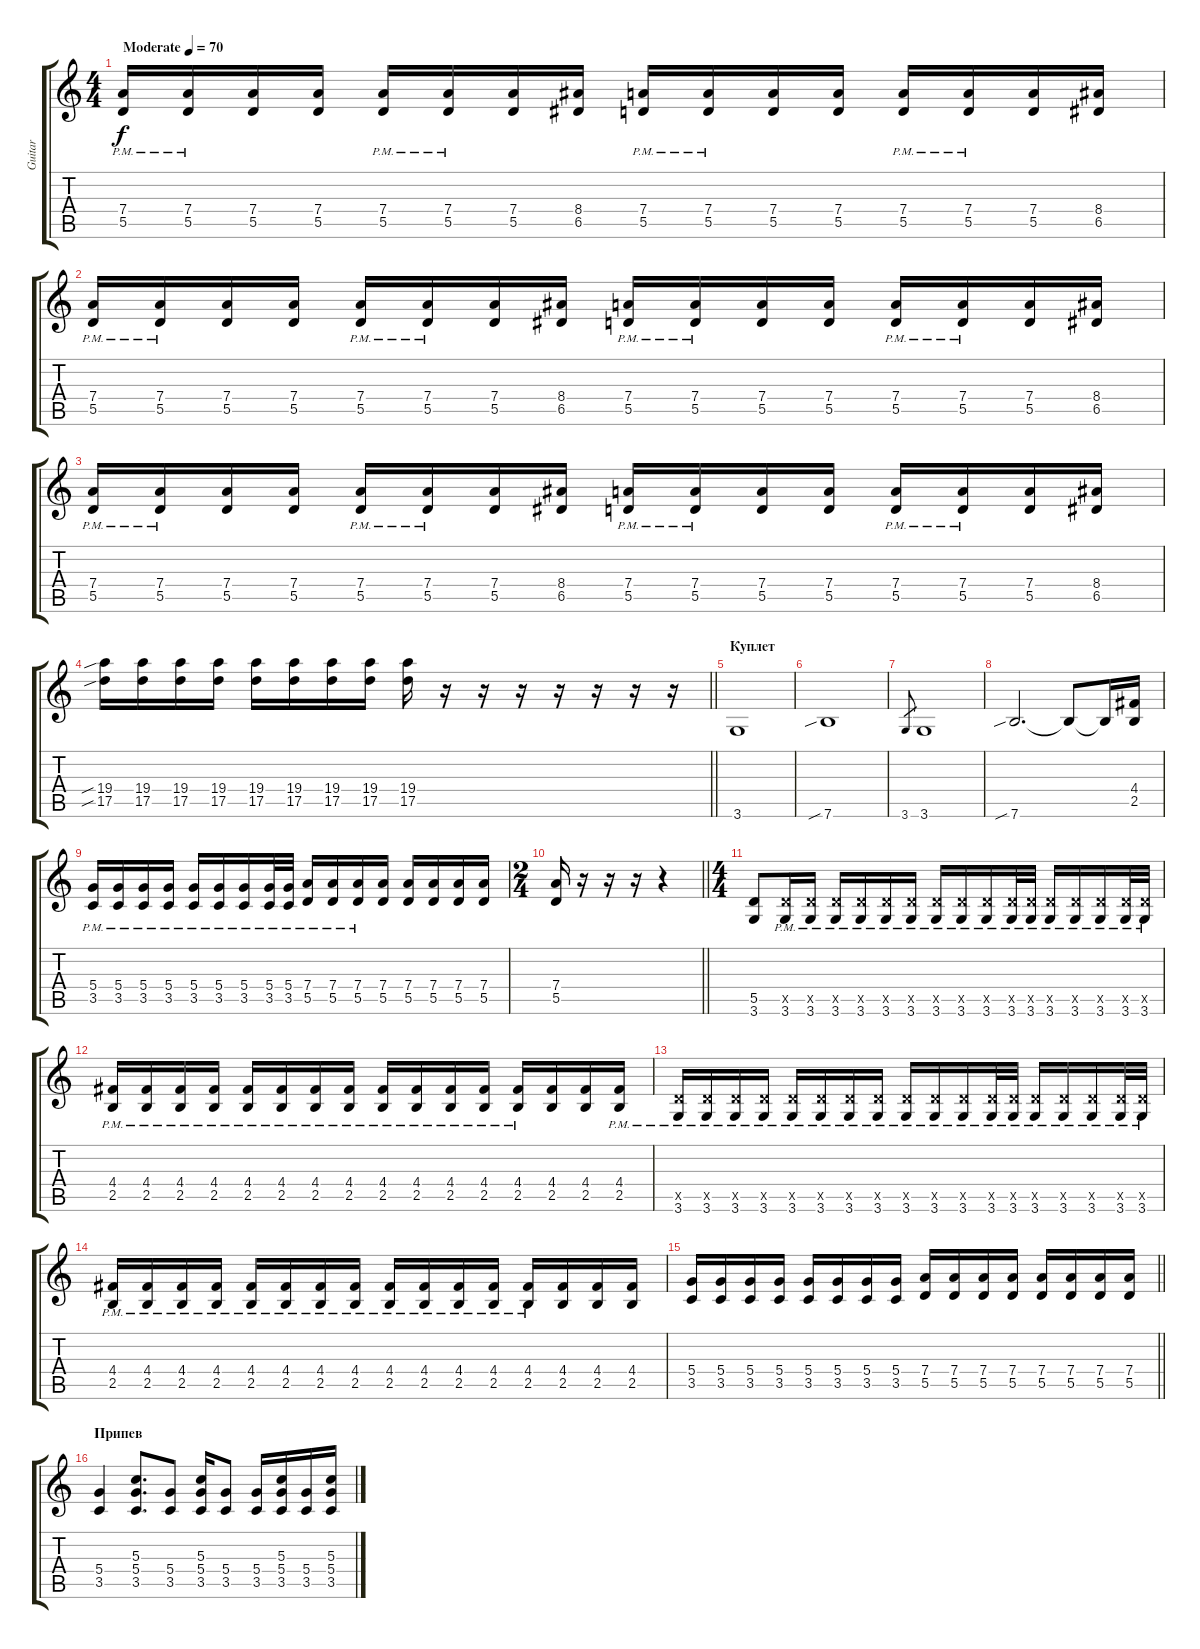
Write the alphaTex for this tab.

\track ("Guitar" "Guitar") {instrument overdrivenguitar}
\staff {score tabs}
\tuning (E4 B3 G3 D3 A2 E2) {hide}
\ts (4 4)
\tempo (70 "Moderate")
\clef g2
\ks c
(7.4{pm} 5.5{pm}).16{dy f instrument overdrivenguitar} (7.4{pm} 5.5{pm}).16 (7.4 5.5).16 (7.4 5.5).16 (7.4{pm} 5.5{pm}).16 (7.4{pm} 5.5{pm}).16 (7.4 5.5).16 (8.4 6.5).16 (7.4{pm} 5.5{pm}).16 (7.4{pm} 5.5{pm}).16 (7.4 5.5).16 (7.4 5.5).16 (7.4{pm} 5.5{pm}).16 (7.4{pm} 5.5{pm}).16 (7.4 5.5).16 (8.4 6.5).16 |
(7.4{pm} 5.5{pm}).16 (7.4{pm} 5.5{pm}).16 (7.4 5.5).16 (7.4 5.5).16 (7.4{pm} 5.5{pm}).16 (7.4{pm} 5.5{pm}).16 (7.4 5.5).16 (8.4 6.5).16 (7.4{pm} 5.5{pm}).16 (7.4{pm} 5.5{pm}).16 (7.4 5.5).16 (7.4 5.5).16 (7.4{pm} 5.5{pm}).16 (7.4{pm} 5.5{pm}).16 (7.4 5.5).16 (8.4 6.5).16 |
(7.4{pm} 5.5{pm}).16 (7.4{pm} 5.5{pm}).16 (7.4 5.5).16 (7.4 5.5).16 (7.4{pm} 5.5{pm}).16 (7.4{pm} 5.5{pm}).16 (7.4 5.5).16 (8.4 6.5).16 (7.4{pm} 5.5{pm}).16 (7.4{pm} 5.5{pm}).16 (7.4 5.5).16 (7.4 5.5).16 (7.4{pm} 5.5{pm}).16 (7.4{pm} 5.5{pm}).16 (7.4 5.5).16 (8.4 6.5).16 |
\barLineRight lightlight
(19.4{sib} 17.5{sib}).16 (19.4 17.5).16 (19.4 17.5).16 (19.4 17.5).16 (19.4 17.5).16 (19.4 17.5).16 (19.4 17.5).16 (19.4 17.5).16 (19.4 17.5).16 r.16 r.16 r.16 r.16 r.16 r.16 r.16 |
\section ("" "Куплет")
3.6.1 |
7.6{sib}.1 |
3.6.8{gr} 3.6.1 |
7.6{sib}.2{d} 7.6{t}.8 7.6{t}.16 (4.4 2.5).16 |
(5.4{pm} 3.5{pm}).16 (5.4{pm} 3.5{pm}).16 (5.4{pm} 3.5{pm}).16 (5.4{pm} 3.5{pm}).16 (5.4{pm} 3.5{pm}).16 (5.4{pm} 3.5{pm}).16 (5.4{pm} 3.5{pm}).16 (5.4{pm} 3.5{pm}).32 (5.4{pm} 3.5{pm}).32 (7.4{pm} 5.5{pm}).16 (7.4{pm} 5.5{pm}).16 (7.4{pm} 5.5{pm}).16 (7.4 5.5).16 (7.4 5.5).16 (7.4 5.5).16 (7.4 5.5).16 (7.4 5.5).16 |
\ts (2 4)
\barLineRight lightlight
(7.4 5.5).16 r.16 r.16 r.16 r.4 |
\ts (4 4)
(5.5 3.6).8 (5.5{pm x} 3.6{pm}).16 (5.5{pm x} 3.6{pm}).16 (5.5{pm x} 3.6{pm}).16 (5.5{pm x} 3.6{pm}).16 (5.5{pm x} 3.6{pm}).16 (5.5{pm x} 3.6{pm}).16 (5.5{pm x} 3.6{pm}).16 (5.5{pm x} 3.6{pm}).16 (5.5{pm x} 3.6{pm}).16 (5.5{pm x} 3.6{pm}).32 (5.5{pm x} 3.6{pm}).32 (5.5{pm x} 3.6{pm}).16 (5.5{pm x} 3.6{pm}).16 (5.5{pm x} 3.6{pm}).16 (5.5{pm x} 3.6{pm}).32 (5.5{pm x} 3.6{pm}).32 |
(4.4{pm} 2.5{pm}).16 (4.4{pm} 2.5{pm}).16 (4.4{pm} 2.5{pm}).16 (4.4{pm} 2.5{pm}).16 (4.4{pm} 2.5{pm}).16 (4.4{pm} 2.5{pm}).16 (4.4{pm} 2.5{pm}).16 (4.4{pm} 2.5{pm}).16 (4.4{pm} 2.5{pm}).16 (4.4{pm} 2.5{pm}).16 (4.4{pm} 2.5{pm}).16 (4.4{pm} 2.5{pm}).16 (4.4{pm} 2.5{pm}).16 (4.4 2.5).16 (4.4 2.5).16 (4.4{pm} 2.5{pm}).16 |
(5.5{pm x} 3.6{pm}).16 (5.5{pm x} 3.6{pm}).16 (5.5{pm x} 3.6{pm}).16 (5.5{pm x} 3.6{pm}).16 (5.5{pm x} 3.6{pm}).16 (5.5{pm x} 3.6{pm}).16 (5.5{pm x} 3.6{pm}).16 (5.5{pm x} 3.6{pm}).16 (5.5{pm x} 3.6{pm}).16 (5.5{pm x} 3.6{pm}).16 (5.5{pm x} 3.6{pm}).16 (5.5{pm x} 3.6{pm}).32 (5.5{pm x} 3.6{pm}).32 (5.5{pm x} 3.6{pm}).16 (5.5{pm x} 3.6{pm}).16 (5.5{pm x} 3.6{pm}).16 (5.5{pm x} 3.6{pm}).32 (5.5{pm x} 3.6{pm}).32 |
(4.4{pm} 2.5{pm}).16 (4.4{pm} 2.5{pm}).16 (4.4{pm} 2.5{pm}).16 (4.4{pm} 2.5{pm}).16 (4.4{pm} 2.5{pm}).16 (4.4{pm} 2.5{pm}).16 (4.4{pm} 2.5{pm}).16 (4.4{pm} 2.5{pm}).16 (4.4{pm} 2.5{pm}).16 (4.4{pm} 2.5{pm}).16 (4.4{pm} 2.5{pm}).16 (4.4{pm} 2.5{pm}).16 (4.4{pm} 2.5{pm}).16 (4.4 2.5).16 (4.4 2.5).16 (4.4 2.5).16 |
\barLineRight lightlight
(5.4 3.5).16 (5.4 3.5).16 (5.4 3.5).16 (5.4 3.5).16 (5.4 3.5).16 (5.4 3.5).16 (5.4 3.5).16 (5.4 3.5).16 (7.4 5.5).16 (7.4 5.5).16 (7.4 5.5).16 (7.4 5.5).16 (7.4 5.5).16 (7.4 5.5).16 (7.4 5.5).16 (7.4 5.5).16 |
\section ("" "Припев")
(5.4 3.5).4 (5.3 5.4 3.5).8{d} (5.4 3.5).8 (5.3 5.4 3.5).16 (5.4 3.5).8 (5.4 3.5).16 (5.3 5.4 3.5).16 (5.4 3.5).16 (5.3 5.4 3.5).16
